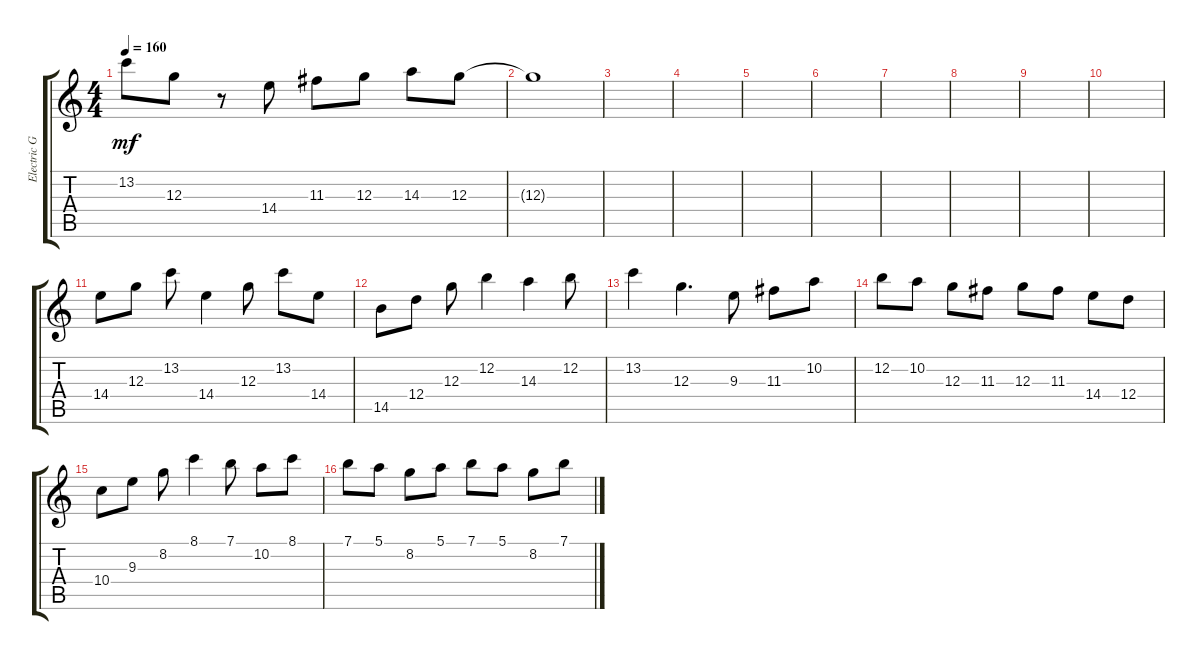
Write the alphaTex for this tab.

\track ("Electric Guitar" "Electric G") {instrument electricguitarclean}
\staff {score tabs}
\tuning (E4 B3 G3 D3 A2 E2) {hide}
\ts (4 4)
\tempo 160
\clef g2
\ks c
13.2.8{dy mf} 12.3.8 r.8 14.4.8 11.3.8 12.3.8 14.3.8 12.3.8 |
12.3{t}.1 |
|
|
|
|
|
|
|
|
14.4.8 12.3.8 13.2.8 14.4.4 12.3.8 13.2.8 14.4.8 |
14.5.8 12.4.8 12.3.8 12.2.4 14.3.4 12.2.8 |
13.2.4 12.3.4{d} 9.3.8 11.3.8 10.2.8 |
12.2.8 10.2.8 12.3.8 11.3.8 12.3.8 11.3.8 14.4.8 12.4.8 |
10.4.8 9.3.8 8.2.8 8.1.4 7.1.8 10.2.8 8.1.8 |
7.1.8 5.1.8 8.2.8 5.1.8 7.1.8 5.1.8 8.2.8 7.1.8
